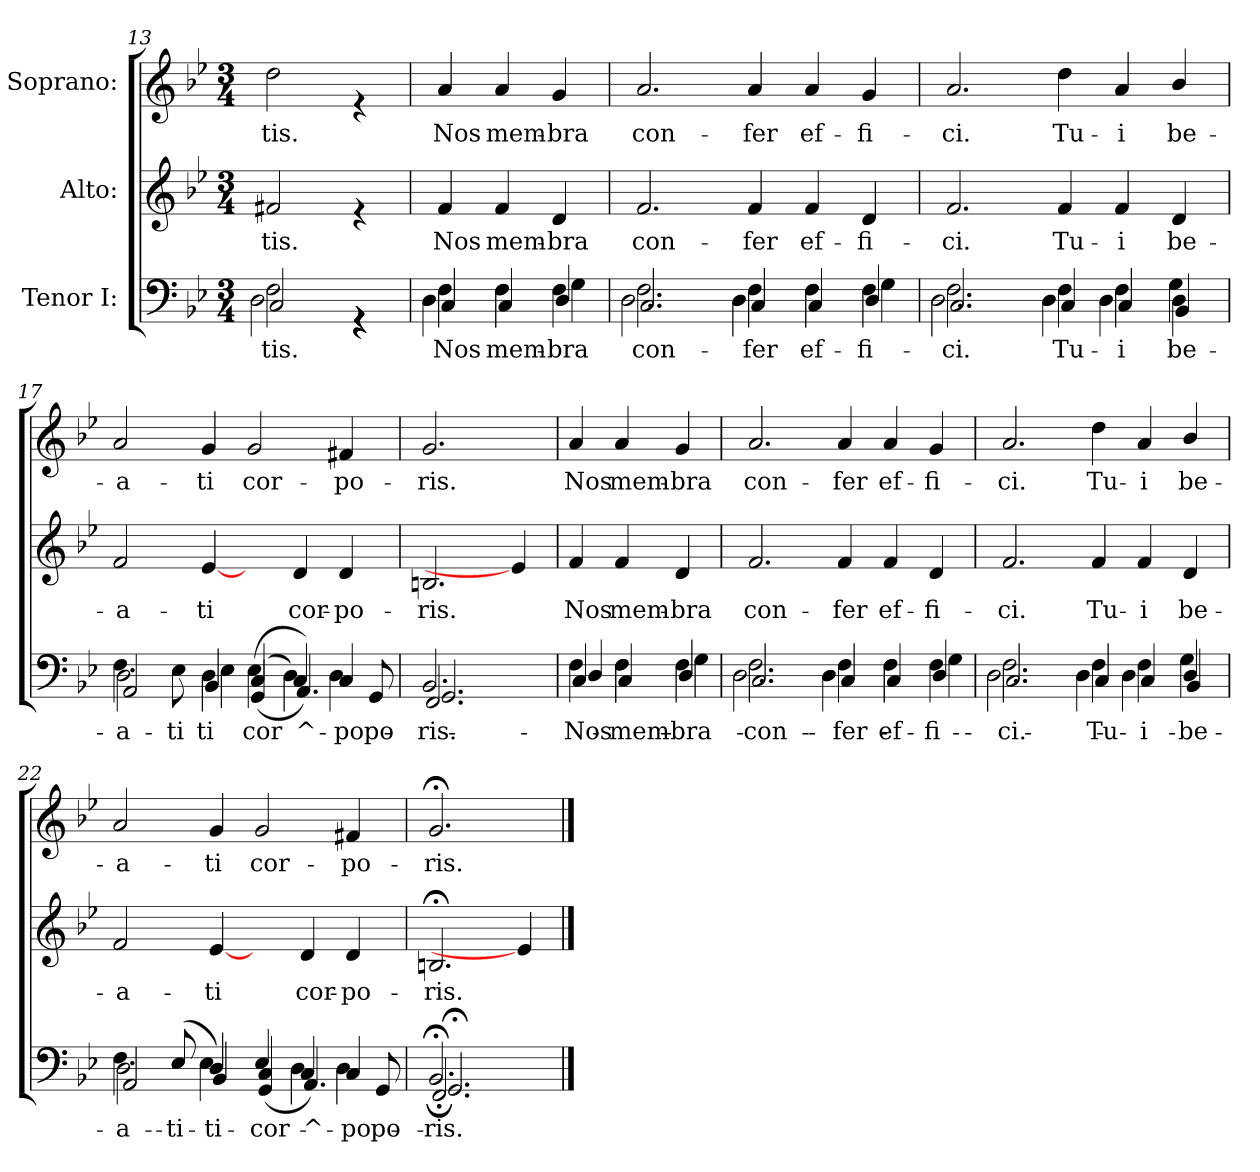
**kern	**text	**kern	**text	**kern	**text
*part3	*part3	*part2	*part2	*part1	*part1
*staff3	*staff3	*staff2	*staff2	*staff1	*staff1
*I"Tenor I:	*	*I"Alto:	*	*I"Soprano:	*
*clefF4	*	*clefG2	*	*clefG2	*
*k[b-e-]	*	*k[b-e-]	*	*k[b-e-]	*
*B-:	*	*B-:	*	*B-:	*
*M3/4	*	*M3/4	*	*M3/4	*
=13	=13	=13	=13	=13	=13
!	!LO:LY:b	!	!	!	!
*^	*	*	*	*	*
!	!	!LO:LY:b	!	!	!	!
*	*^	*	*	*	*	*
!	!	!	!LO:LY:b	!	!LO:LY:b	!	!LO:LY:b
2F\	2C/	2D\	tis.	2f#X/	-tis.	2dd\	-tis.
4rGG	4rGG	4rGG	.	4re	.	4re	.
!!LO:PB:g=z
=14	=14	=14	=14	=14	=14	=14	=14
!	!	!	!LO:LY:b	!	!	!	!
!	!	!	!LO:LY:b	!	!	!	!
!	!	!	!LO:LY:b	!	!LO:LY:b	!	!LO:LY:b
4F\	4C/	4D\	Nos	4f/	Nos	4a/	Nos
!	!	!	!LO:LY:b	!	!	!	!
!	!	!	!LO:LY:b	!	!	!	!
!	!	!	!LO:LY:b	!	!LO:LY:b	!	!LO:LY:b
4F\	4C/	4F\	mem-	4f/	mem-	4a/	mem-
!	!	!	!LO:LY:b	!	!	!	!
!	!	!	!LO:LY:b	!	!	!	!
!	!	!	!LO:LY:b	!	!LO:LY:b	!	!LO:LY:b
4F\	4D/	4G\	-bra	4d/	-bra	4g/	-bra
=15	=15	=15	=15	=15	=15	=15	=15
!	!	!	!LO:LY:b	!	!	!	!
!	!	!	!LO:LY:b	!	!	!	!
!	!	!	!LO:LY:b	!	!LO:LY:b	!	!LO:LY:b
2.F\	2.C/	2.D\	-con-	2.f/	con-	2.a/	con-
!	!	!	!LO:LY:b	!	!	!	!
!	!	!	!LO:LY:b	!	!	!	!
!	!	!	!LO:LY:b	!	!LO:LY:b	!	!LO:LY:b
4F\	4C/	4D\	-fer	4f/	-fer	4a/	-fer
!	!	!	!LO:LY:b	!	!	!	!
!	!	!	!LO:LY:b	!	!	!	!
!	!	!	!LO:LY:b	!	!LO:LY:b	!	!LO:LY:b
4F\	4C/	4F\	ef-	4f/	ef-	4a/	ef-
!	!	!	!LO:LY:b	!	!	!	!
!	!	!	!LO:LY:b	!	!	!	!
!	!	!	!LO:LY:b	!	!LO:LY:b	!	!LO:LY:b
4F\	4D/	4G\	-fi-	4d/	-fi-	4g/	-fi-
=16	=16	=16	=16	=16	=16	=16	=16
!	!	!	!LO:LY:b	!	!	!	!
!	!	!	!LO:LY:b	!	!	!	!
!	!	!	!LO:LY:b	!	!LO:LY:b	!	!LO:LY:b
2.F\	2.C/	2.D\	-ci.	2.f/	-ci.	2.a/	-ci.
!	!	!	!LO:LY:b	!	!	!	!
!	!	!	!LO:LY:b	!	!	!	!
!	!	!	!LO:LY:b	!	!LO:LY:b	!	!LO:LY:b
4F\	4C/	4D\	Tu-	4f/	Tu-	4dd\	Tu-
!	!	!	!LO:LY:b	!	!	!	!
!	!	!	!LO:LY:b	!	!	!	!
!	!	!	!LO:LY:b	!	!LO:LY:b	!	!LO:LY:b
4F\	4C/	4D\	-i	4f/	-i	4a/	-i
!	!	!	!LO:LY:b	!	!	!	!
!	!	!	!LO:LY:b	!	!	!	!
!	!	!	!LO:LY:b	!	!LO:LY:b	!	!LO:LY:b
4D\	4BB-/	4G\	be-	4d/	be-	4b-/	be-
=17	=17	=17	=17	=17	=17	=17	=17
!	!	!	!LO:LY:b	!	!	!	!
!	!	!	!LO:LY:b	!	!	!	!
!	!	!	!LO:LY:b	!	!LO:LY:b	!	!LO:LY:b
4.F\	2AA/	2D\	-a-	2f/	-a-	2a/	-a-
!	!	!	!LO:LY:b	!	!	!	!
8E-\	.	.	-ti	.	.	.	.
!	!	!	!LO:LY:b	!	!	!	!
!	!	!	!LO:LY:b	!	!LO:LY:b	!	!LO:LY:b
4D\	4BB-/	4E-\	-ti	[4e-/	-ti	4g/	-ti
!	!	!	!LO:LY:b	!	!	!	!
!	!	!	!LO:LY:b	!	!	!	!
!	!	!	!LO:LY:b	!	!	!	!LO:LY:b
(>4E-\	(<4GG/	(<4C/	cor	4ryy	.	2g/	cor-
!	!	!	!LO:LY:b	!	!	!	!
!	!	!	!LO:LY:b	!	!	!	!
!	!	!	!LO:LY:b	!	!LO:LY:b	!	!
4C/)	4.AA/)	4D\)	^-	4d/	cor-	.	.
!	!	!	!LO:LY:b	!	!	!	!
!	!	!	!LO:LY:b	!	!LO:LY:b	!	!LO:LY:b
4C/	.	4D\	-po-	4d/	-po-	4f#X/	-po-
!	!	!	!LO:LY:b	!	!	!	!
.	8GG/	.	-po-	.	.	.	.
=18	=18	=18	=18	=18	=18	=18	=18
!	!	!	!LO:LY:b	!	!	!	!
!	!	!	!LO:LY:b	!	!	!	!
!	!	!	!LO:LY:b	!	!LO:LY:b	!	!LO:LY:b
2.BB-/	2.FF/	2.GG/	ris.	2.Bn/	-ris.	2.g/	-ris.
4ryy	4ryy	4ryy	.	4e-/]	.	4ryy	.
!!LO:LB:g=z
=19	=19	=19	=19	=19	=19	=19	=19
!	!	!	!LO:LY:b	!	!	!	!
!	!	!	!LO:LY:b	!	!	!	!
!	!	!	!LO:LY:b	!	!LO:LY:b	!	!LO:LY:b
4F\	4C/	4D/	Nos	4f/	Nos	4a/	Nos
!	!	!	!LO:LY:b	!	!	!	!
!	!	!	!LO:LY:b	!	!	!	!
!	!	!	!LO:LY:b	!	!LO:LY:b	!	!LO:LY:b
4F\	4C/	4F\	mem-	4f/	mem-	4a/	mem-
!	!	!	!LO:LY:b	!	!	!	!
!	!	!	!LO:LY:b	!	!	!	!
!	!	!	!LO:LY:b	!	!LO:LY:b	!	!LO:LY:b
4F\	4D/	4G\	-bra	4d/	-bra	4g/	-bra
=20	=20	=20	=20	=20	=20	=20	=20
!	!	!	!LO:LY:b	!	!	!	!
!	!	!	!LO:LY:b	!	!	!	!
!	!	!	!LO:LY:b	!	!LO:LY:b	!	!LO:LY:b
2.F\	2.C/	2.D\	-con-	2.f/	con-	2.a/	con-
!	!	!	!LO:LY:b	!	!	!	!
!	!	!	!LO:LY:b	!	!	!	!
!	!	!	!LO:LY:b	!	!LO:LY:b	!	!LO:LY:b
4F\	4C/	4D\	-fer	4f/	-fer	4a/	-fer
!	!	!	!LO:LY:b	!	!	!	!
!	!	!	!LO:LY:b	!	!	!	!
!	!	!	!LO:LY:b	!	!LO:LY:b	!	!LO:LY:b
4F\	4C/	4F\	ef-	4f/	ef-	4a/	ef-
!	!	!	!LO:LY:b	!	!	!	!
!	!	!	!LO:LY:b	!	!	!	!
!	!	!	!LO:LY:b	!	!LO:LY:b	!	!LO:LY:b
4F\	4D/	4G\	-fi-	4d/	-fi-	4g/	-fi-
=21	=21	=21	=21	=21	=21	=21	=21
!	!	!	!LO:LY:b	!	!	!	!
!	!	!	!LO:LY:b	!	!	!	!
!	!	!	!LO:LY:b	!	!LO:LY:b	!	!LO:LY:b
2.F\	2.C/	2.D\	-ci.	2.f/	-ci.	2.a/	-ci.
!	!	!	!LO:LY:b	!	!	!	!
!	!	!	!LO:LY:b	!	!	!	!
!	!	!	!LO:LY:b	!	!LO:LY:b	!	!LO:LY:b
4F\	4C/	4D\	Tu-	4f/	Tu-	4dd\	Tu-
!	!	!	!LO:LY:b	!	!	!	!
!	!	!	!LO:LY:b	!	!	!	!
!	!	!	!LO:LY:b	!	!LO:LY:b	!	!LO:LY:b
4F\	4C/	4D\	-i	4f/	-i	4a/	-i
!	!	!	!LO:LY:b	!	!	!	!
!	!	!	!LO:LY:b	!	!	!	!
!	!	!	!LO:LY:b	!	!LO:LY:b	!	!LO:LY:b
4D/	4BB-/	4G\	be-	4d/	be-	4b-/	be-
=22	=22	=22	=22	=22	=22	=22	=22
!	!	!	!LO:LY:b	!	!	!	!
!	!	!	!LO:LY:b	!	!	!	!
!	!	!	!LO:LY:b	!	!LO:LY:b	!	!LO:LY:b
4.F\	2AA/	2D\	-a-	2f/	-a-	2a/	-a-
!	!	!	!LO:LY:b	!	!	!	!
(<8E-/	.	.	ti-	.	.	.	.
!	!	!	!LO:LY:b	!	!	!	!
!	!	!	!LO:LY:b	!	!LO:LY:b	!	!LO:LY:b
4D/)	4BB-/	4E-\	-ti	[4e-/	-ti	4g/	-ti
!	!	!	!LO:LY:b	!	!	!	!
!	!	!	!LO:LY:b	!	!	!	!
!	!	!	!LO:LY:b	!	!	!	!LO:LY:b
4E-/	(<4GG/	4C/	cor	4ryy	.	2g/	cor-
!	!	!	!LO:LY:b	!	!	!	!
!	!	!	!LO:LY:b	!	!	!	!
!	!	!	!LO:LY:b	!	!LO:LY:b	!	!
4C/	4.AA/)	4D\	^-	4d/	cor-	.	.
!	!	!	!LO:LY:b	!	!	!	!
!	!	!	!LO:LY:b	!	!LO:LY:b	!	!LO:LY:b
4C/	.	4D\	-po-	4d/	-po-	4f#X/	-po-
!	!	!	!LO:LY:b	!	!	!	!
.	8GG/	.	-po-	.	.	.	.
=23	=23	=23	=23	=23	=23	=23	=23
!	!	!	!LO:LY:b	!	!	!	!
!	!	!	!LO:LY:b	!	!	!	!
!	!	!	!LO:LY:b	!	!LO:LY:b	!	!LO:LY:b
2.BB-;</	2.FF;</	2.GG;/	ris.	2.Bn;/	-ris.	2.g;/	-ris.
4ryy	4ryy	4ryy	.	4e-/]	.	4ryy	.
*v	*v	*v	*	*	*	*	*
==	==	==	==	==	==
*-	*-	*-	*-	*-	*-
